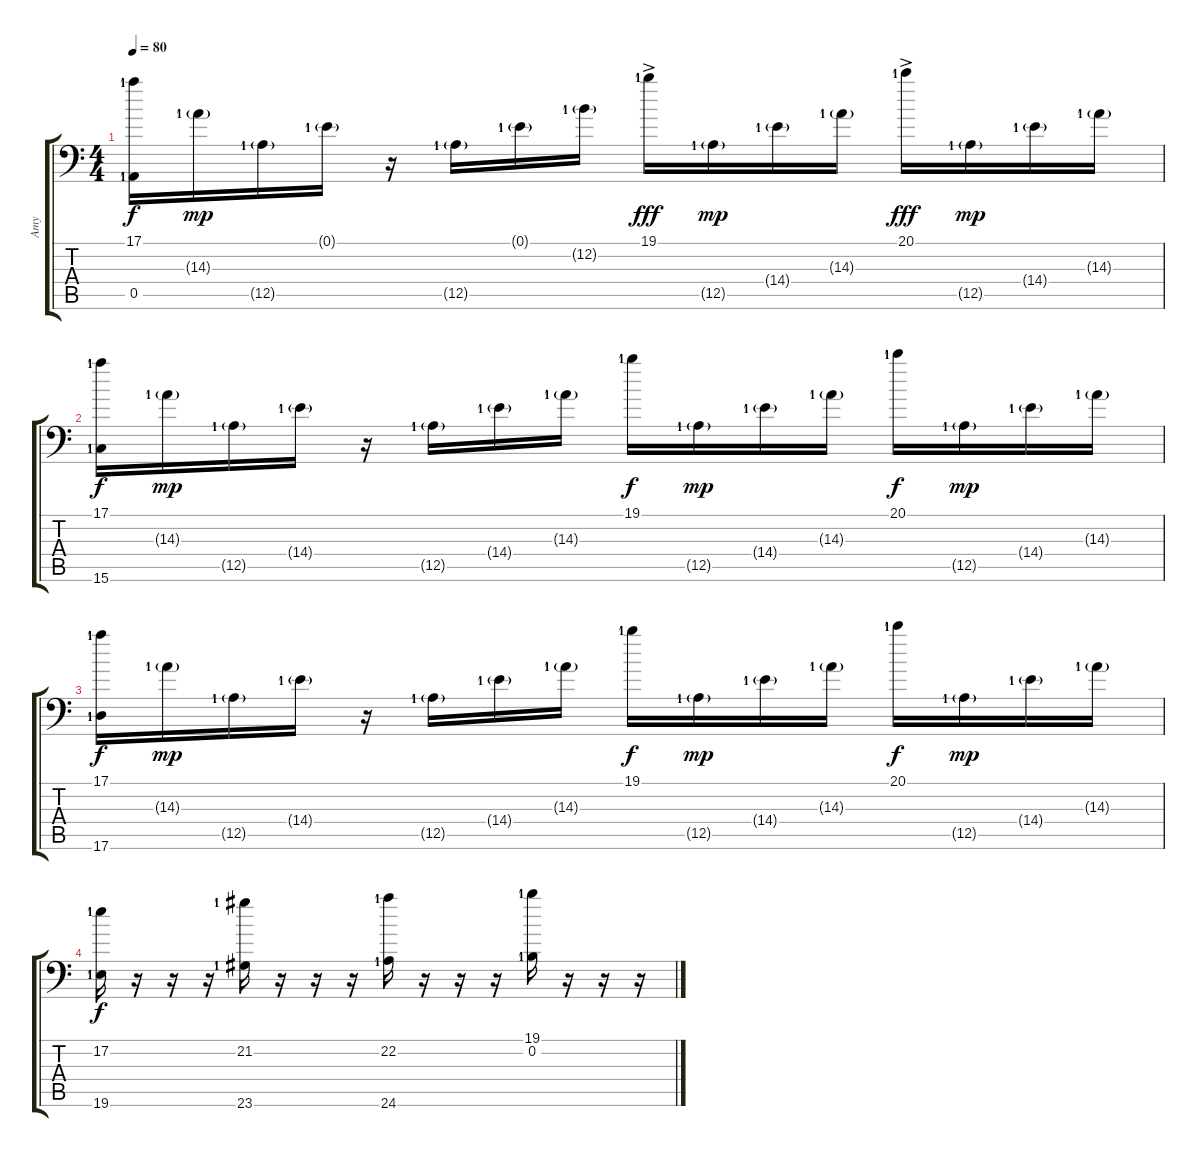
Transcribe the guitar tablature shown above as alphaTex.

\track ("Amy" "Amy") {instrument acousticgrandpiano}
\staff {score tabs}
\tuning (E4 B3 G3 D3 A2 A1) {hide}
\ts (4 4)
\tempo 80
\clef f4
\ks c
(17.1{rf 1} 0.5{lf 1}).16{dy f} 14.3{g rf 1}.16{dy mp} 12.5{g rf 1}.16 0.1{g rf 1}.16 r.16 12.5{g rf 1}.16 0.1{g rf 1}.16 12.2{g rf 1}.16 19.1{ac rf 1}.16{dy fff} 12.5{g rf 1}.16{dy mp} 14.4{g rf 1}.16 14.3{g rf 1}.16 20.1{ac rf 1}.16{dy fff} 12.5{g rf 1}.16{dy mp} 14.4{g rf 1}.16 14.3{g rf 1}.16 |
(17.1{rf 1} 15.6{lf 1}).16{dy f} 14.3{g rf 1}.16{dy mp} 12.5{g rf 1}.16 14.4{g rf 1}.16 r.16 12.5{g rf 1}.16 14.4{g rf 1}.16 14.3{g rf 1}.16 19.1{rf 1}.16{dy f} 12.5{g rf 1}.16{dy mp} 14.4{g rf 1}.16 14.3{g rf 1}.16 20.1{rf 1}.16{dy f} 12.5{g rf 1}.16{dy mp} 14.4{g rf 1}.16 14.3{g rf 1}.16 |
(17.1{rf 1} 17.6{lf 1}).16{dy f} 14.3{g rf 1}.16{dy mp} 12.5{g rf 1}.16 14.4{g rf 1}.16 r.16 12.5{g rf 1}.16 14.4{g rf 1}.16 14.3{g rf 1}.16 19.1{rf 1}.16{dy f} 12.5{g rf 1}.16{dy mp} 14.4{g rf 1}.16 14.3{g rf 1}.16 20.1{rf 1}.16{dy f} 12.5{g rf 1}.16{dy mp} 14.4{g rf 1}.16 14.3{g rf 1}.16 |
(17.2{rf 1} 19.6{lf 1}).16{dy f} r.16 r.16 r.16 (21.2{rf 1} 23.6{lf 1}).16 r.16 r.16 r.16 (22.2{rf 1} 24.6{lf 1}).16 r.16 r.16 r.16 (19.1{rf 1} 0.2{lf 1}).16 r.16 r.16 r.16
